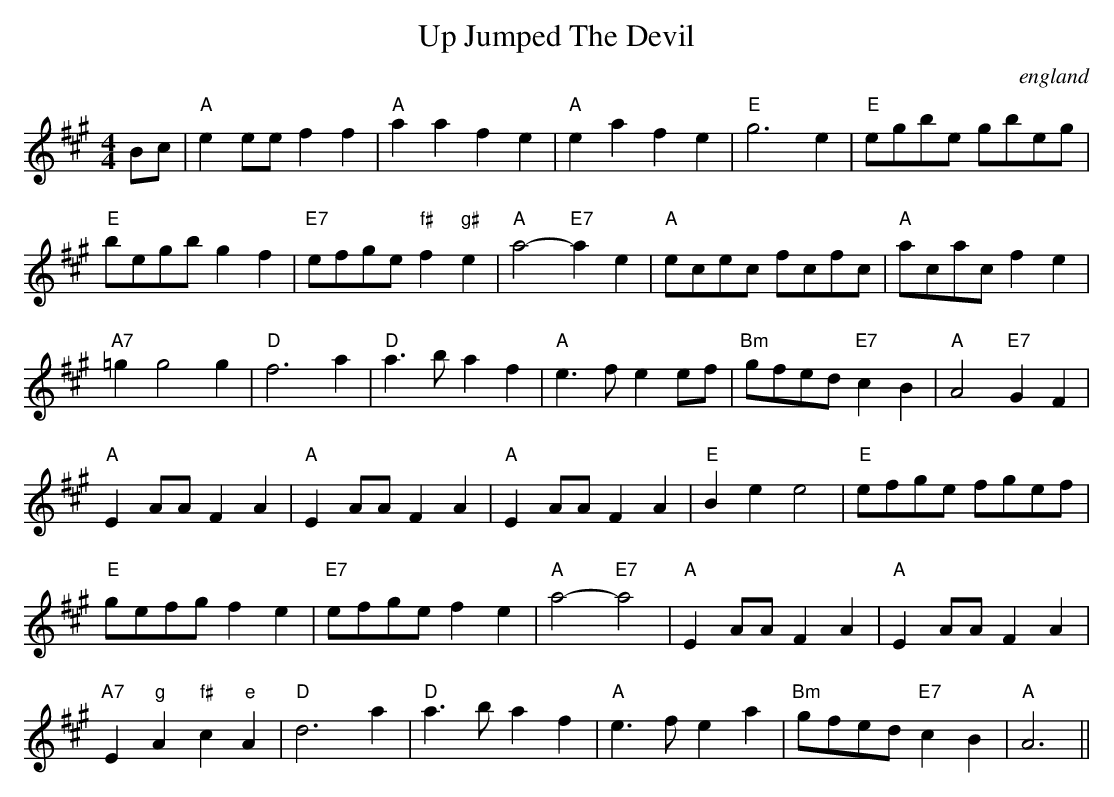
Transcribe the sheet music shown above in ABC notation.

X:1
T:Up Jumped The Devil
O:england
M:4/4
K:A
M:4/4
L:1/4
B/2c/2|"A"ee/2e/2 ff|"A"aa fe|"A"ea fe|"E"g3e|"E"e/2g/2b/2e/2 g/2b/2e/2g/2|
"E"b/2e/2g/2b/2 gf|"E7"e/2f/2g/2e/2 "f#"f"g#"e|"A"a2 -"E7"ae|\
"A"e/2c/2e/2c/2 f/2c/2f/2c/2|"A"a/2c/2a/2c/2 fe|
"A7"=gg2g|"D"f3a|"D"a3/2b/2 af|"A"e3/2f/2 ee/2f/2|"Bm"g/2f/2e/2d/2 "E7"cB|\
"A"A2 "E7"GF|
"A"EA/2A/2 FA|"A"EA/2A/2 FA|"A"EA/2A/2 FA|"E"Be e2|\
"E"e/2f/2g/2e/2 f/2g/2e/2f/2|
"E"g/2e/2f/2g/2 fe|"E7"e/2f/2g/2e/2 fe|"A"a2 -"E7"a2|"A"EA/2A/2 FA|\
"A"EA/2A/2 FA|
"A7"E"g"A "f#"c"e"A|"D"d3a|"D"a3/2b/2 af|"A"e3/2f/2 ea|"Bm"g/2f/2e/2d/2 "E7"cB\
|"A"A3||
